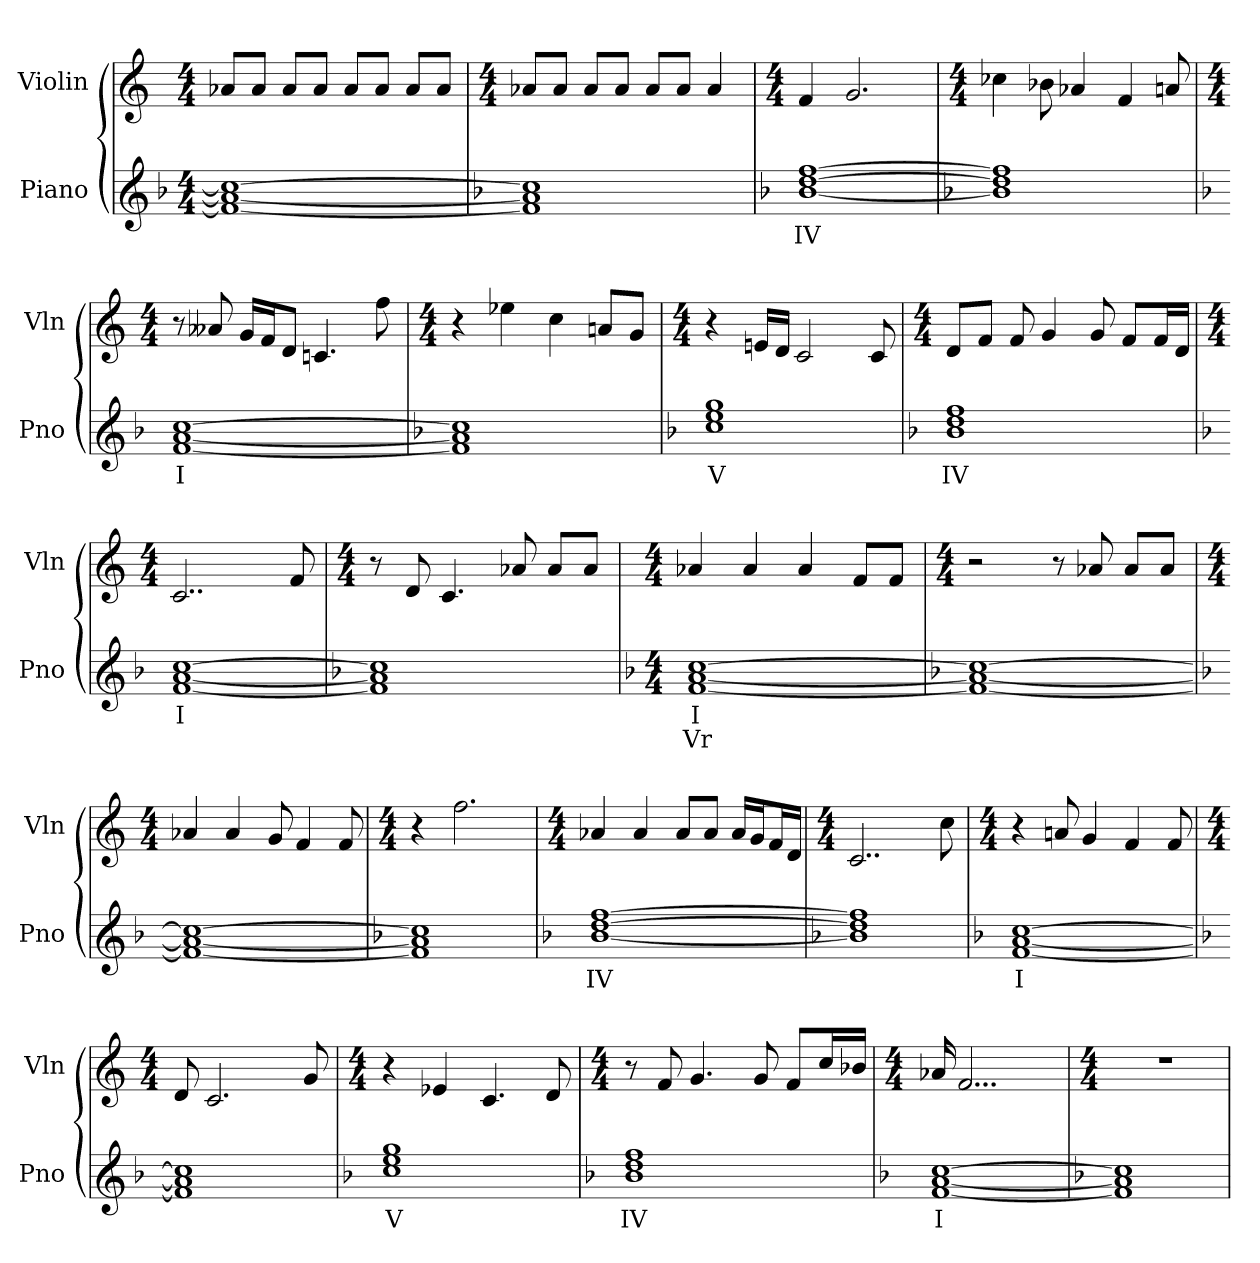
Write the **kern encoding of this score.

**kern	**text	**text	**kern
*part2	*part2	*part2	*part1
*staff2	*staff2	*staff2	*staff1
*I"Piano	*	*	*I"Violin
*I'Pno	*	*	*I'Vln
*k[b-]	*	*	*
*F:	*	*	*
*M4/4	*	*	*M4/4
=	=	=	=
1f_ 1a_ 1cc_	.	.	8a-XL
.	.	.	8a-J
.	.	.	8a-L
.	.	.	8a-J
.	.	.	8a-L
.	.	.	8a-J
.	.	.	8a-L
.	.	.	8a-J
=	=	=	=
*k[b-]	*	*	*
*F:	*	*	*
*	*	*	*M4/4
1f] 1a] 1cc]	.	.	8a-XL
.	.	.	8a-J
.	.	.	8a-L
.	.	.	8a-J
.	.	.	8a-L
.	.	.	8a-J
.	.	.	4a-
=	=	=	=
*k[b-]	*	*	*
*F:	*	*	*
*	*	*	*M4/4
[1b- [1dd [1ff	IV	.	4f
.	.	.	2.g
=	=	=	=
*k[b-]	*	*	*
*F:	*	*	*
*	*	*	*M4/4
1b-] 1dd] 1ff]	.	.	4cc-X
.	.	.	8b-X
.	.	.	4a-X
.	.	.	4f
.	.	.	8an
=	=	=	=
*k[b-]	*	*	*
*F:	*	*	*
*	*	*	*M4/4
[1f [1a [1cc	I	.	8r
.	.	.	8a--X
.	.	.	16gLL
.	.	.	16fJ
.	.	.	8dJ
.	.	.	4.cn
.	.	.	8ff
=	=	=	=
*k[b-]	*	*	*
*F:	*	*	*
*	*	*	*M4/4
1f] 1a] 1cc]	.	.	4r
.	.	.	4ee-X
.	.	.	4cc
.	.	.	8anL
.	.	.	8gJ
=	=	=	=
*k[b-]	*	*	*
*F:	*	*	*
*	*	*	*M4/4
1cc 1ee 1gg	V	.	4r
.	.	.	16enLL
.	.	.	16dJJ
.	.	.	2c
.	.	.	8c
=	=	=	=
*k[b-]	*	*	*
*F:	*	*	*
*	*	*	*M4/4
1b- 1dd 1ff	IV	.	8dL
.	.	.	8fJ
.	.	.	8f
.	.	.	4g
.	.	.	8g
.	.	.	8fL
.	.	.	16fL
.	.	.	16dJJ
=	=	=	=
*k[b-]	*	*	*
*F:	*	*	*
*	*	*	*M4/4
[1f [1a [1cc	I	.	2..c
.	.	.	8f
=	=	=	=
*k[b-]	*	*	*
*F:	*	*	*
*	*	*	*M4/4
1f] 1a] 1cc]	.	.	8r
.	.	.	8d
.	.	.	4.c
.	.	.	8a-X
.	.	.	8a-L
.	.	.	8a-J
=	=	=	=
*k[b-]	*	*	*
*F:	*	*	*
*M4/4	*	*	*M4/4
[1f [1a [1cc	I	Vr	4a-X
.	.	.	4a-
.	.	.	4a-
.	.	.	8fL
.	.	.	8fJ
=	=	=	=
*k[b-]	*	*	*
*F:	*	*	*
*	*	*	*M4/4
1f_ 1a_ 1cc_	.	.	2r
.	.	.	8r
.	.	.	8a-X
.	.	.	8a-L
.	.	.	8a-J
=	=	=	=
*k[b-]	*	*	*
*F:	*	*	*
*	*	*	*M4/4
1f_ 1a_ 1cc_	.	.	4a-X
.	.	.	4a-
.	.	.	8g
.	.	.	4f
.	.	.	8f
=	=	=	=
*k[b-]	*	*	*
*F:	*	*	*
*	*	*	*M4/4
1f] 1a] 1cc]	.	.	4r
.	.	.	2.ff
=	=	=	=
*k[b-]	*	*	*
*F:	*	*	*
*	*	*	*M4/4
[1b- [1dd [1ff	IV	.	4a-X
.	.	.	4a-
.	.	.	8a-L
.	.	.	8a-J
.	.	.	16a-LL
.	.	.	16gJ
.	.	.	16fL
.	.	.	16dJJ
=	=	=	=
*k[b-]	*	*	*
*F:	*	*	*
*	*	*	*M4/4
1b-] 1dd] 1ff]	.	.	2..c
.	.	.	8cc
=	=	=	=
*k[b-]	*	*	*
*F:	*	*	*
*	*	*	*M4/4
[1f [1a [1cc	I	.	4r
.	.	.	8an
.	.	.	4g
.	.	.	4f
.	.	.	8f
=	=	=	=
*k[b-]	*	*	*
*F:	*	*	*
*	*	*	*M4/4
1f] 1a] 1cc]	.	.	8d
.	.	.	2.c
.	.	.	8g
=	=	=	=
*k[b-]	*	*	*
*F:	*	*	*
*	*	*	*M4/4
1cc 1ee 1gg	V	.	4r
.	.	.	4e-X
.	.	.	4.c
.	.	.	8d
=	=	=	=
*k[b-]	*	*	*
*F:	*	*	*
*	*	*	*M4/4
1b- 1dd 1ff	IV	.	8r
.	.	.	8f
.	.	.	4.g
.	.	.	8g
.	.	.	8fL
.	.	.	16ccL
.	.	.	16b-XJJ
=	=	=	=
*k[b-]	*	*	*
*F:	*	*	*
*	*	*	*M4/4
[1f [1a [1cc	I	.	16a-X
.	.	.	2...f
=	=	=	=
*k[b-]	*	*	*
*F:	*	*	*
*	*	*	*M4/4
1f] 1a] 1cc]	.	.	1r
=	=	=	=
*-	*-	*-	*-
